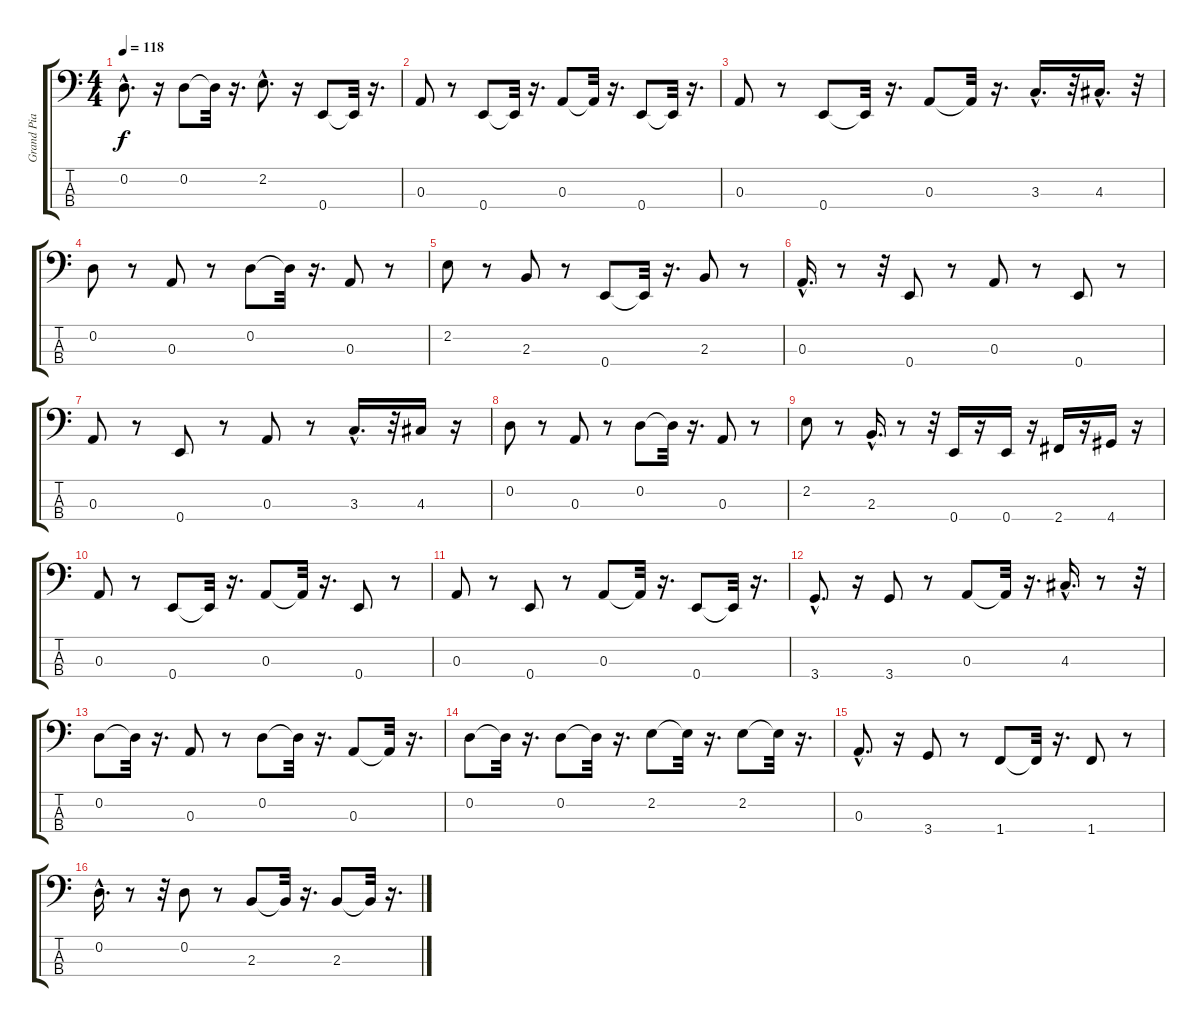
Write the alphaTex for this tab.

\track (" Grand Piano*merged" " Grand Pia") {instrument acousticbass}
\staff {score tabs}
\tuning (G2 D2 A1 E1) {hide}
\ts (4 4)
\tempo 118
\clef f4
\ks c
0.2{hac}.8{d dy f} r.16 0.2.8 0.2{t}.32 r.16{d} 2.2{hac}.8{d} r.16 0.4.8 0.4{t}.32 r.16{d} |
0.3.8 r.8 0.4.8 0.4{t}.32 r.16{d} 0.3.8 0.3{t}.32 r.16{d} 0.4.8 0.4{t}.32 r.16{d} |
0.3.8 r.8 0.4.8 0.4{t}.32 r.16{d} 0.3.8 0.3{t}.32 r.16{d} 3.3{hac}.16{d} r.32 4.3{hac}.16{d} r.32 |
0.2.8 r.8 0.3.8 r.8 0.2.8 0.2{t}.32 r.16{d} 0.3.8 r.8 |
2.2.8 r.8 2.3.8 r.8 0.4.8 0.4{t}.32 r.16{d} 2.3.8 r.8 |
0.3{hac}.16{d} r.8 r.32 0.4.8 r.8 0.3.8 r.8 0.4.8 r.8 |
0.3.8 r.8 0.4.8 r.8 0.3.8 r.8 3.3{hac}.16{d} r.32 4.3.16 r.16 |
0.2.8 r.8 0.3.8 r.8 0.2.8 0.2{t}.32 r.16{d} 0.3.8 r.8 |
2.2.8 r.8 2.3{hac}.16{d} r.8 r.32 0.4.16 r.16 0.4.16 r.16 2.4.16 r.16 4.4.16 r.16 |
0.3.8 r.8 0.4.8 0.4{t}.32 r.16{d} 0.3.8 0.3{t}.32 r.16{d} 0.4.8 r.8 |
0.3.8 r.8 0.4.8 r.8 0.3.8 0.3{t}.32 r.16{d} 0.4.8 0.4{t}.32 r.16{d} |
3.4{hac}.8{d} r.16 3.4.8 r.8 0.3.8 0.3{t}.32 r.16{d} 4.3{hac}.16{d} r.8 r.32 |
0.2.8 0.2{t}.32 r.16{d} 0.3.8 r.8 0.2.8 0.2{t}.32 r.16{d} 0.3.8 0.3{t}.32 r.16{d} |
0.2.8 0.2{t}.32 r.16{d} 0.2.8 0.2{t}.32 r.16{d} 2.2.8 2.2{t}.32 r.16{d} 2.2.8 2.2{t}.32 r.16{d} |
0.3{hac}.8{d} r.16 3.4.8 r.8 1.4.8 1.4{t}.32 r.16{d} 1.4.8 r.8 |
0.2{hac}.16{d} r.8 r.32 0.2.8 r.8 2.3.8 2.3{t}.32 r.16{d} 2.3.8 2.3{t}.32 r.16{d}
